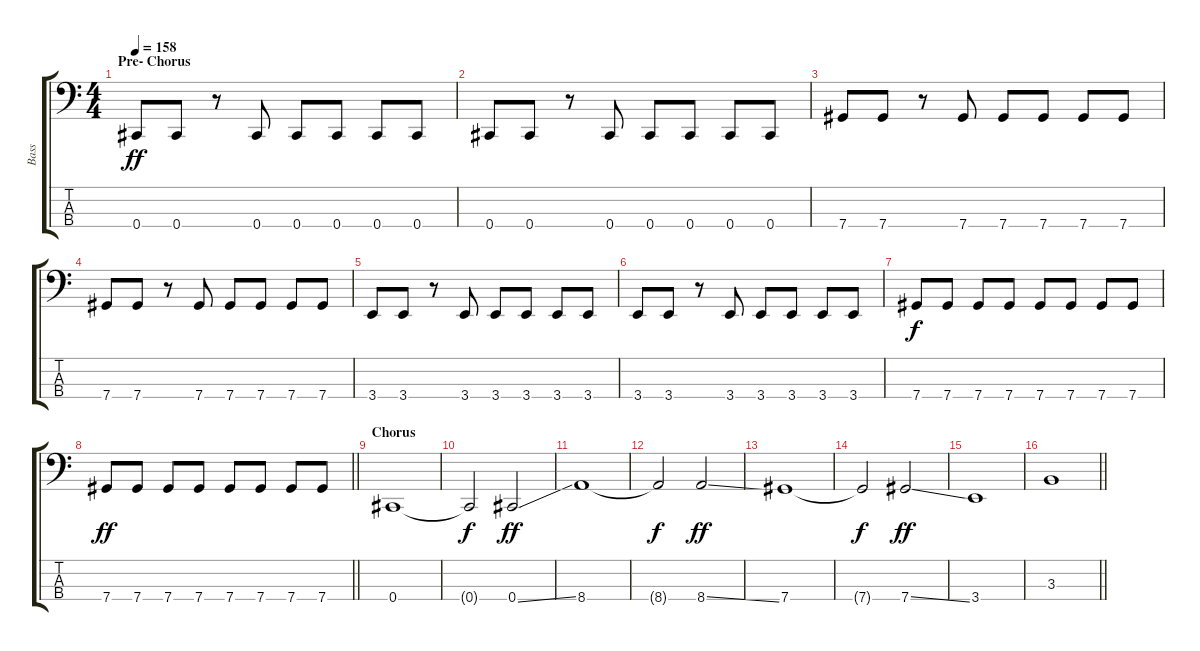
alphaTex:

\track ("Bass" "Bass") {instrument contrabass}
\staff {score tabs}
\tuning (Gb2 Db2 Ab1 Db1) {hide}
\ts (4 4)
\section ("" "Pre- Chorus")
\tempo 158
\clef f4
\ks c
0.4.8{dy ff} 0.4.8 r.8 0.4.8 0.4.8 0.4.8 0.4.8 0.4.8 |
0.4.8 0.4.8 r.8 0.4.8 0.4.8 0.4.8 0.4.8 0.4.8 |
7.4.8 7.4.8 r.8 7.4.8 7.4.8 7.4.8 7.4.8 7.4.8 |
7.4.8 7.4.8 r.8 7.4.8 7.4.8 7.4.8 7.4.8 7.4.8 |
3.4.8 3.4.8 r.8 3.4.8 3.4.8 3.4.8 3.4.8 3.4.8 |
3.4.8 3.4.8 r.8 3.4.8 3.4.8 3.4.8 3.4.8 3.4.8 |
7.4.8{dy f} 7.4.8 7.4.8 7.4.8 7.4.8 7.4.8 7.4.8 7.4.8 |
\barLineRight lightlight
7.4.8{dy ff} 7.4.8 7.4.8 7.4.8 7.4.8 7.4.8 7.4.8 7.4.8 |
\section ("" "Chorus")
0.4.1 |
0.4{t}.2{dy f} 0.4{ss}.2{dy ff} |
8.4.1 |
8.4{t}.2{dy f} 8.4{ss}.2{dy ff} |
7.4.1 |
7.4{t}.2{dy f} 7.4{ss}.2{dy ff} |
3.4.1 |
\barLineRight lightlight
3.3.1
